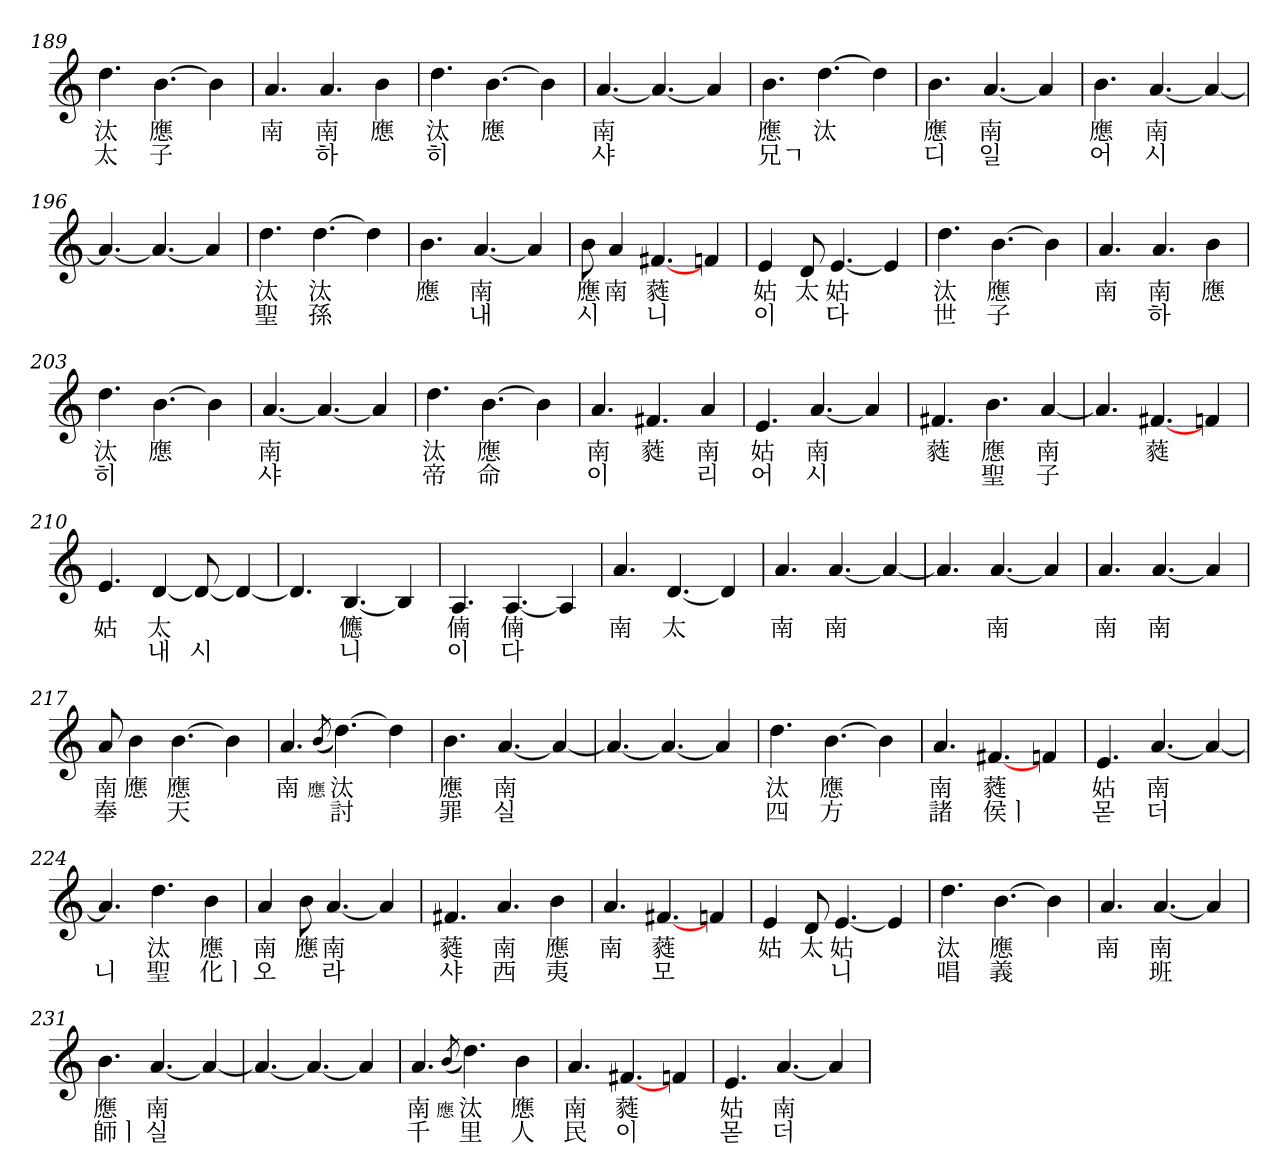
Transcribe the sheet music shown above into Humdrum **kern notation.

**kern	**text	**text
*part1	*part1	*part1
*staff1	*staff1	*staff1
!!LO:LB:g=z
*clefG2	*	*
*k[]	*	*
*a:	*	*
=189	=189	=189
!	!LO:LY:b	!LO:LY:b
4.dd\	汰	太
!	!LO:LY:b	!LO:LY:b
[4.b\	應	子
4b\]	.	.
=190	=190	=190
!	!LO:LY:b	!LO:LY:b
4.a/	南	.
!	!LO:LY:b	!LO:LY:b
4.a/	南	하
!	!LO:LY:b	!LO:LY:b
4b\	應	.
!!LO:LB:g=z
=191	=191	=191
!	!LO:LY:b	!LO:LY:b
4.dd\	汰	히
!	!LO:LY:b	!LO:LY:b
[4.b\	應	.
!	!	!LO:LY:b
4b\]	.	.
=192	=192	=192
!	!LO:LY:b	!LO:LY:b
[4.a/	南	샤
4.a/_	.	.
4a/]	.	.
!!LO:LB:g=z
=193	=193	=193
!	!LO:LY:b	!LO:LY:b
4.b\	應	兄ㄱ
!	!LO:LY:b	!LO:LY:b
[4.dd\	汰	.
4dd\]	.	.
=194	=194	=194
!	!LO:LY:b	!LO:LY:b
4.b\	應	디
!	!LO:LY:b	!LO:LY:b
[4.a/	南	일
4a/]	.	.
!!LO:LB:g=z
=195	=195	=195
!	!LO:LY:b	!LO:LY:b
4.b\	應	어
!	!LO:LY:b	!LO:LY:b
[4.a/	南	시
4a/_	.	.
=196	=196	=196
!	!	!LO:LY:b
4.a/_	.	.
4.a/_	.	.
4a/]	.	.
!!LO:LB:g=z
=197	=197	=197
!	!LO:LY:b	!LO:LY:b
4.dd\	汰	聖
!	!LO:LY:b	!LO:LY:b
[4.dd\	汰	孫
4dd\]	.	.
=198	=198	=198
!	!LO:LY:b	!LO:LY:b
4.b\	應	.
!	!LO:LY:b	!LO:LY:b
[4.a/	南	내
4a/]	.	.
!!LO:LB:g=z
=199	=199	=199
!	!LO:LY:b	!LO:LY:b
8b\	應	시
!	!LO:LY:b	!
4a/	南	.
!	!LO:LY:b	!LO:LY:b
[4.f#X/	蕤	니
4f/	.	.
=200	=200	=200
!	!LO:LY:b	!LO:LY:b
4e/	姑	이
!	!LO:LY:b	!
8d/	太	.
!	!LO:LY:b	!LO:LY:b
[4.e/	姑	다
4e/]	.	.
!!LO:PB:g=z
=201	=201	=201
!	!LO:LY:b	!LO:LY:b
4.dd\	汰	世
!	!LO:LY:b	!LO:LY:b
[4.b\	應	子
4b\]	.	.
=202	=202	=202
!	!LO:LY:b	!LO:LY:b
4.a/	南	.
!	!LO:LY:b	!LO:LY:b
4.a/	南	하
!	!LO:LY:b	!LO:LY:b
4b\	應	.
!!LO:LB:g=z
=203	=203	=203
!	!LO:LY:b	!LO:LY:b
4.dd\	汰	히
!	!LO:LY:b	!LO:LY:b
[4.b\	應	.
!	!	!LO:LY:b
4b\]	.	.
=204	=204	=204
!	!LO:LY:b	!LO:LY:b
[4.a/	南	샤
4.a/_	.	.
4a/]	.	.
!!LO:LB:g=z
=205	=205	=205
!	!LO:LY:b	!LO:LY:b
4.dd\	汰	帝
!	!LO:LY:b	!LO:LY:b
[4.b\	應	命
4b\]	.	.
=206	=206	=206
!	!LO:LY:b	!LO:LY:b
4.a/	南	이
!	!LO:LY:b	!LO:LY:b
4.f#X/	蕤	.
!	!LO:LY:b	!LO:LY:b
4a/	南	리
!!LO:LB:g=z
=207	=207	=207
!	!LO:LY:b	!LO:LY:b
4.e/	姑	어
!	!LO:LY:b	!LO:LY:b
[4.a/	南	시
4a/]	.	.
=208	=208	=208
!	!LO:LY:b	!LO:LY:b
4.f#X/	蕤	.
!	!LO:LY:b	!LO:LY:b
4.b\	應	聖
!	!LO:LY:b	!LO:LY:b
[4a/	南	子
!!LO:LB:g=z
=209	=209	=209
4.a/]	.	.
!	!LO:LY:b	!LO:LY:b
[4.f#X/	蕤	.
4f/	.	.
=210	=210	=210
!	!LO:LY:b	!
4.e/	姑	.
!	!LO:LY:b	!LO:LY:b
[4d/	太	내
!	!	!LO:LY:b
8d/_	.	시
4d/_	.	.
!!LO:LB:g=z
=211	=211	=211
4.d/]	.	.
!	!LO:LY:b	!LO:LY:b
[4.B/	㒣	니
4B/]	.	.
=212	=212	=212
!	!LO:LY:b	!LO:LY:b
4.A/	㑲	이
!	!LO:LY:b	!LO:LY:b
[4.A/	㑲	다
4A/]	.	.
!!LO:LB:g=z
=213	=213	=213
!	!LO:LY:b	!
4.a/	南	.
!	!LO:LY:b	!
[4.d/	太	.
4d/]	.	.
=214	=214	=214
!	!LO:LY:b	!
4.a/	南	.
!	!LO:LY:b	!
[4.a/	南	.
4a/_	.	.
!!LO:LB:g=z
=215	=215	=215
4.a/]	.	.
!	!LO:LY:b	!
[4.a/	南	.
4a/]	.	.
=216	=216	=216
!	!LO:LY:b	!
4.a/	南	.
!	!LO:LY:b	!
[4.a/	南	.
4a/]	.	.
!!LO:LB:g=z
=217	=217	=217
!	!LO:LY:b	!LO:LY:b
8a/	南	奉
!	!LO:LY:b	!
4b\	應	.
!	!LO:LY:b	!LO:LY:b
[4.b\	應	天
4b\]	.	.
=218	=218	=218
!	!LO:LY:b	!
4.a/	南	.
!	!LO:LY:b	!
(<8qb/	應	.
!	!LO:LY:b	!LO:LY:b
[4.dd\)	汰	討
4dd\]	.	.
!!LO:LB:g=z
=219	=219	=219
!	!LO:LY:b	!LO:LY:b
4.b\	應	罪
!	!LO:LY:b	!LO:LY:b
[4.a/	南	실
4a/_	.	.
=220	=220	=220
!	!	!LO:LY:b
4.a/_	.	.
4.a/_	.	.
4a/]	.	.
!!LO:PB:g=z
=221	=221	=221
!	!LO:LY:b	!LO:LY:b
4.dd\	汰	四
!	!LO:LY:b	!LO:LY:b
[4.b\	應	方
4b\]	.	.
=222	=222	=222
!	!LO:LY:b	!LO:LY:b
4.a/	南	諸
!	!LO:LY:b	!LO:LY:b
[4.f#X/	蕤	侯ㅣ
4f/	.	.
!!LO:LB:g=z
=223	=223	=223
!	!LO:LY:b	!LO:LY:b
4.e/	姑	몯
!	!LO:LY:b	!LO:LY:b
[4.a/	南	더
4a/_	.	.
=224	=224	=224
!	!	!LO:LY:b
4.a/]	.	니
!	!LO:LY:b	!LO:LY:b
4.dd\	汰	聖
!	!LO:LY:b	!LO:LY:b
4b\	應	化ㅣ
!!LO:LB:g=z
=225	=225	=225
!	!LO:LY:b	!LO:LY:b
4a/	南	오
!	!LO:LY:b	!
8b\	應	.
!	!LO:LY:b	!LO:LY:b
[4.a/	南	라
4a/]	.	.
=226	=226	=226
!	!LO:LY:b	!LO:LY:b
4.f#X/	蕤	샤
!	!LO:LY:b	!LO:LY:b
4.a/	南	西
!	!LO:LY:b	!LO:LY:b
4b\	應	夷
!!LO:LB:g=z
=227	=227	=227
!	!LO:LY:b	!LO:LY:b
4.a/	南	.
!	!LO:LY:b	!LO:LY:b
[4.f#X/	蕤	모
4f/	.	.
=228	=228	=228
!	!LO:LY:b	!LO:LY:b
4e/	姑	.
!	!LO:LY:b	!
8d/	太	.
!	!LO:LY:b	!LO:LY:b
[4.e/	姑	니
4e/]	.	.
!!LO:LB:g=z
=229	=229	=229
!	!LO:LY:b	!LO:LY:b
4.dd\	汰	唱
!	!LO:LY:b	!LO:LY:b
[4.b\	應	義
4b\]	.	.
=230	=230	=230
!	!LO:LY:b	!
4.a/	南	.
!	!LO:LY:b	!LO:LY:b
[4.a/	南	班
4a/]	.	.
!!LO:LB:g=z
=231	=231	=231
!	!LO:LY:b	!LO:LY:b
4.b\	應	師ㅣ
!	!LO:LY:b	!LO:LY:b
[4.a/	南	실
4a/_	.	.
=232	=232	=232
!	!	!LO:LY:b
4.a/_	.	.
4.a/_	.	.
4a/]	.	.
!!LO:LB:g=z
=233	=233	=233
!	!LO:LY:b	!LO:LY:b
4.a/	南	千
!	!LO:LY:b	!
(<8qb/	應	.
!	!LO:LY:b	!LO:LY:b
4.dd\)	汰	里
!	!LO:LY:b	!LO:LY:b
4b\	應	人
=234	=234	=234
!	!LO:LY:b	!LO:LY:b
4.a/	南	民
!	!LO:LY:b	!LO:LY:b
[4.f#X/	蕤	이
4f/	.	.
!!LO:LB:g=z
=235	=235	=235
!	!LO:LY:b	!LO:LY:b
4.e/	姑	몯
!	!LO:LY:b	!LO:LY:b
[4.a/	南	더
4a/]	.	.
=	=	=
*-	*-	*-
